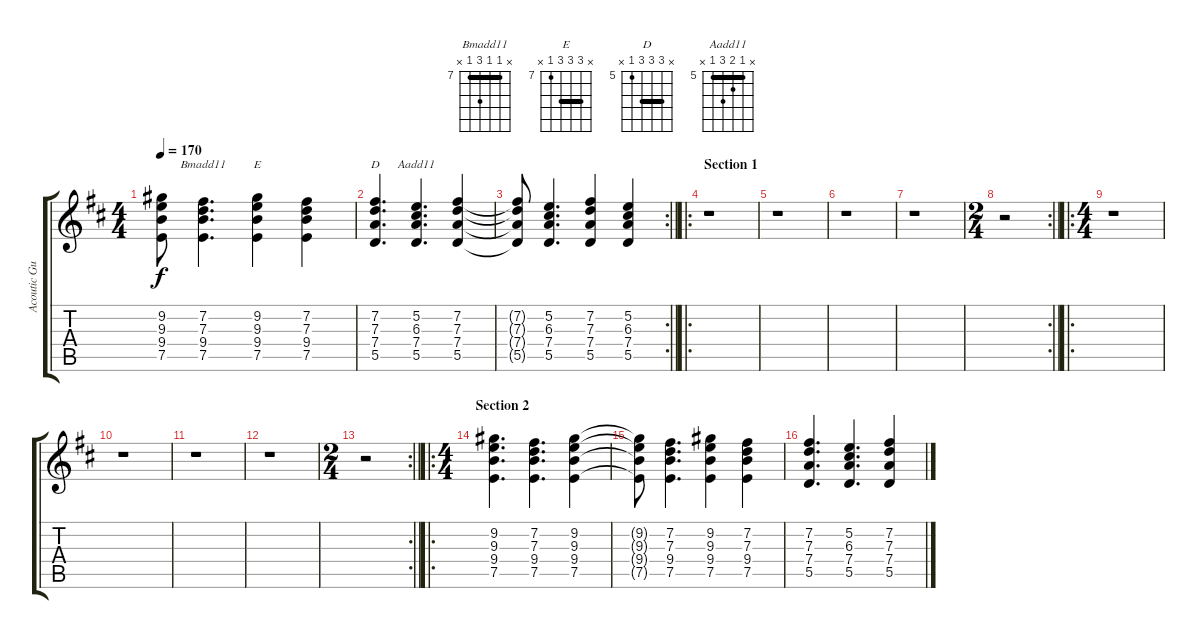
\track ("Acoutic Guitar" "Acoutic Gu") {instrument acousticguitarsteel}
\staff {score tabs}
\tuning (E4 B3 G3 D3 A2 E2) {hide}
\chord ("Bmadd11" x 7 7 9 7 x) {firstfret 7 barre 7}
\chord ("E" x 9 9 9 7 x) {firstfret 7 barre 9}
\chord ("D" x 7 7 7 5 x) {firstfret 5 barre 7}
\chord ("Aadd11" x 5 6 7 5 x) {firstfret 5 barre 5}
\ts (4 4)
\tempo 170
\clef g2
\ks d
(9.2{t} 9.3{t} 9.4{t} 7.5{t}).8{dy f} (7.2 7.3 9.4 7.5).4{d ch "Bmadd11"} (9.2 9.3 9.4 7.5).4{ch "E"} (7.2 7.3 9.4 7.5).4 |
(7.2 7.3 7.4 5.5).4{d ch "D"} (5.2 6.3 7.4 5.5).4{d ch "Aadd11"} (7.2 7.3 7.4 5.5).4 |
\rc 2
\barLineRight lightlight
(7.2{t} 7.3{t} 7.4{t} 5.5{t}).8 (5.2 6.3 7.4 5.5).4{d} (7.2 7.3 7.4 5.5).4 (5.2 6.3 7.4 5.5).4 |
\ro
\section ("" "Section 1")
r.1 |
r.1 |
r.1 |
r.1 |
\rc 2
\ts (2 4)
\barLineRight lightlight
r.2 |
\ro
\ts (4 4)
r.1 |
r.1 |
r.1 |
r.1 |
\rc 2
\ts (2 4)
\barLineRight lightlight
r.2 |
\ro
\ts (4 4)
\section ("" "Section 2")
(9.2 9.3 9.4 7.5).4{d} (7.2 7.3 9.4 7.5).4{d} (9.2 9.3 9.4 7.5).4 |
(9.2{t} 9.3{t} 9.4{t} 7.5{t}).8 (7.2 7.3 9.4 7.5).4{d} (9.2 9.3 9.4 7.5).4 (7.2 7.3 9.4 7.5).4 |
(7.2 7.3 7.4 5.5).4{d} (5.2 6.3 7.4 5.5).4{d} (7.2 7.3 7.4 5.5).4
